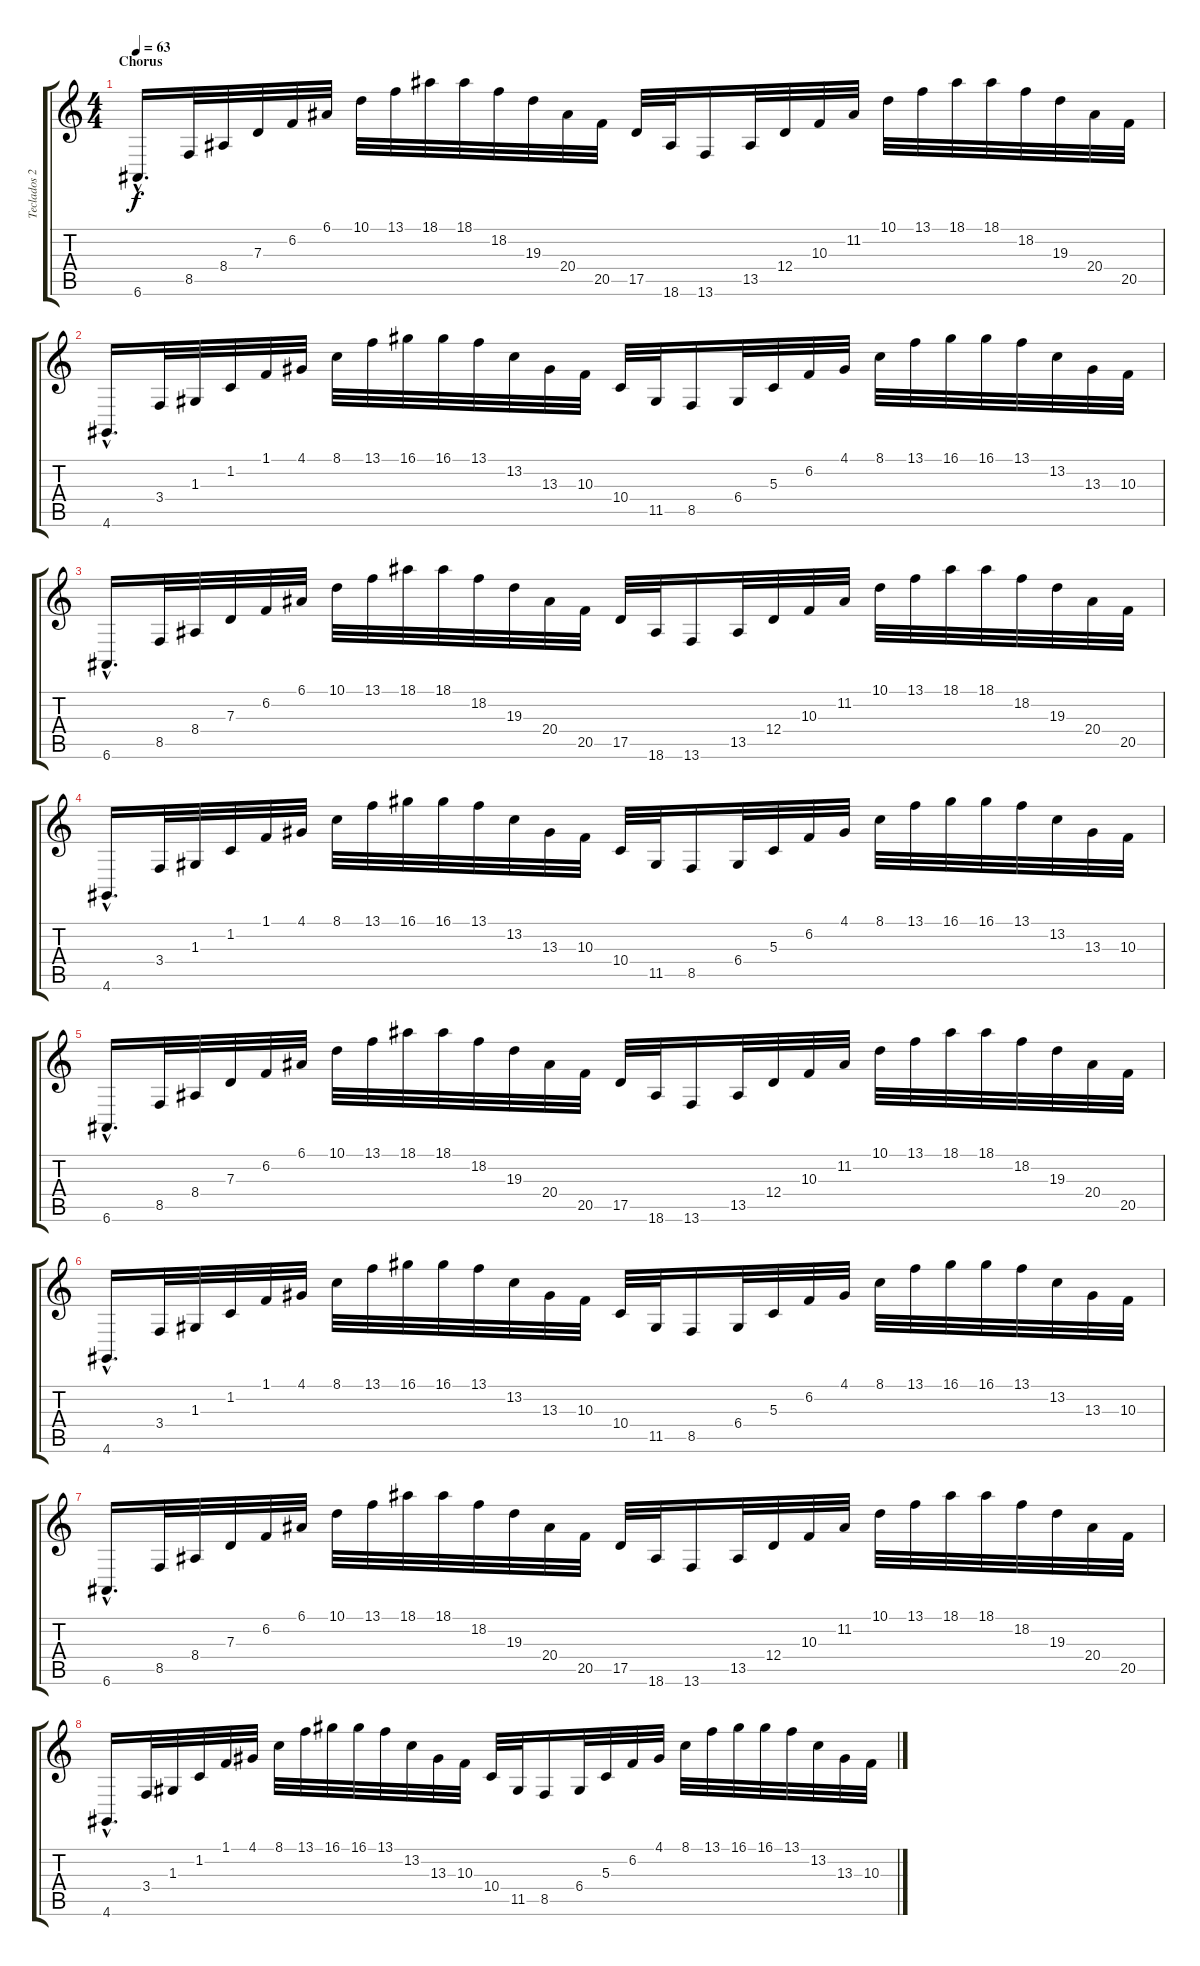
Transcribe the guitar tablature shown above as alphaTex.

\track ("Teclados 2" "Teclados 2") {instrument pad3polysynth}
\staff {score tabs}
\tuning (E4 B3 G3 D3 A2 E2) {hide}
\ts (4 4)
\section ("" "Chorus")
\tempo 63
\clef g2
\ks c
6.6{hac}.16{d dy f} 8.5.32 8.4.32 7.3.32 6.2.32 6.1.32 10.1.32 13.1.32 18.1.32 18.1.32 18.2.32 19.3.32 20.4.32 20.5.32 17.5.32 18.6.32 13.6.16 13.5.32 12.4.32 10.3.32 11.2.32 10.1.32 13.1.32 18.1.32 18.1.32 18.2.32 19.3.32 20.4.32 20.5.32 |
4.6{hac}.16{d} 3.4.32 1.3.32 1.2.32 1.1.32 4.1.32 8.1.32 13.1.32 16.1.32 16.1.32 13.1.32 13.2.32 13.3.32 10.3.32 10.4.32 11.5.32 8.5.16 6.4.32 5.3.32 6.2.32 4.1.32 8.1.32 13.1.32 16.1.32 16.1.32 13.1.32 13.2.32 13.3.32 10.3.32 |
6.6{hac}.16{d} 8.5.32 8.4.32 7.3.32 6.2.32 6.1.32 10.1.32 13.1.32 18.1.32 18.1.32 18.2.32 19.3.32 20.4.32 20.5.32 17.5.32 18.6.32 13.6.16 13.5.32 12.4.32 10.3.32 11.2.32 10.1.32 13.1.32 18.1.32 18.1.32 18.2.32 19.3.32 20.4.32 20.5.32 |
4.6{hac}.16{d} 3.4.32 1.3.32 1.2.32 1.1.32 4.1.32 8.1.32 13.1.32 16.1.32 16.1.32 13.1.32 13.2.32 13.3.32 10.3.32 10.4.32 11.5.32 8.5.16 6.4.32 5.3.32 6.2.32 4.1.32 8.1.32 13.1.32 16.1.32 16.1.32 13.1.32 13.2.32 13.3.32 10.3.32 |
6.6{hac}.16{d} 8.5.32 8.4.32 7.3.32 6.2.32 6.1.32 10.1.32 13.1.32 18.1.32 18.1.32 18.2.32 19.3.32 20.4.32 20.5.32 17.5.32 18.6.32 13.6.16 13.5.32 12.4.32 10.3.32 11.2.32 10.1.32 13.1.32 18.1.32 18.1.32 18.2.32 19.3.32 20.4.32 20.5.32 |
4.6{hac}.16{d} 3.4.32 1.3.32 1.2.32 1.1.32 4.1.32 8.1.32 13.1.32 16.1.32 16.1.32 13.1.32 13.2.32 13.3.32 10.3.32 10.4.32 11.5.32 8.5.16 6.4.32 5.3.32 6.2.32 4.1.32 8.1.32 13.1.32 16.1.32 16.1.32 13.1.32 13.2.32 13.3.32 10.3.32 |
6.6{hac}.16{d} 8.5.32 8.4.32 7.3.32 6.2.32 6.1.32 10.1.32 13.1.32 18.1.32 18.1.32 18.2.32 19.3.32 20.4.32 20.5.32 17.5.32 18.6.32 13.6.16 13.5.32 12.4.32 10.3.32 11.2.32 10.1.32 13.1.32 18.1.32 18.1.32 18.2.32 19.3.32 20.4.32 20.5.32 |
4.6{hac}.16{d} 3.4.32 1.3.32 1.2.32 1.1.32 4.1.32 8.1.32 13.1.32 16.1.32 16.1.32 13.1.32 13.2.32 13.3.32 10.3.32 10.4.32 11.5.32 8.5.16 6.4.32 5.3.32 6.2.32 4.1.32 8.1.32 13.1.32 16.1.32 16.1.32 13.1.32 13.2.32 13.3.32 10.3.32
